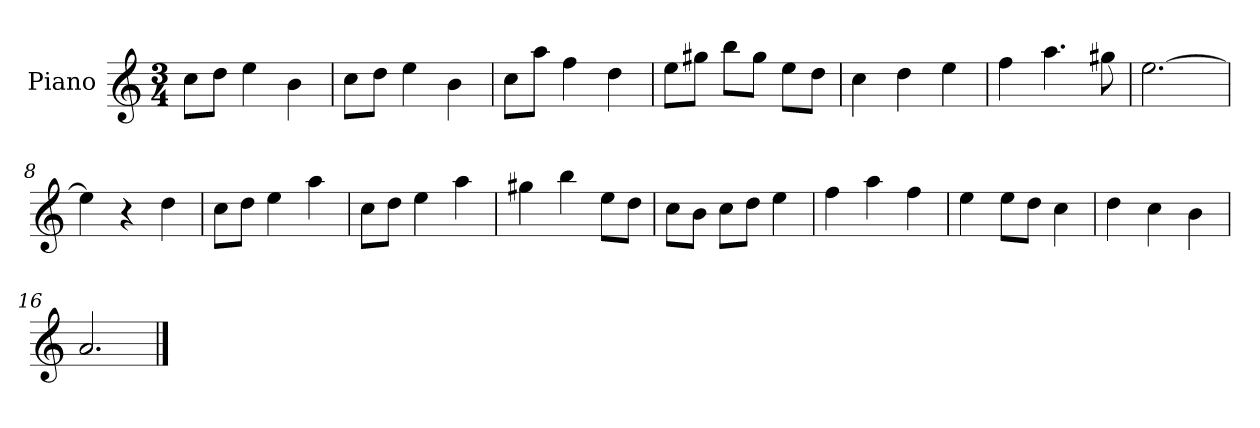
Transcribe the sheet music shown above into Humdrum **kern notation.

**kern
*part1
*staff1
*I"Piano
*I'Pno.
*clefG2
*k[]
*M3/4
*MM120
=1
8cc\L
8dd\J
4ee\
4b\
=2
8cc\L
8dd\J
4ee\
4b\
=3
8cc\L
8aa\J
4ff\
4dd\
=4
8ee\L
8gg#X\J
8bb\L
8gg#\J
8ee\L
8dd\J
=5
4cc\
4dd\
4ee\
=6
4ff\
4.aa\
8gg#X\
=7
[2.ee\
=8
4ee\]
4r
4dd\
=9
8cc\L
8dd\J
4ee\
4aa\
=10
8cc\L
8dd\J
4ee\
4aa\
!!LO:LB:g=z
=11
4gg#X\
4bb\
8ee\L
8dd\J
=12
8cc\L
8b\J
8cc\L
8dd\J
4ee\
=13
4ff\
4aa\
4ff\
=14
4ee\
8ee\L
8dd\J
4cc\
=15
4dd\
4cc\
4b\
=16
2.a/
==
*-
